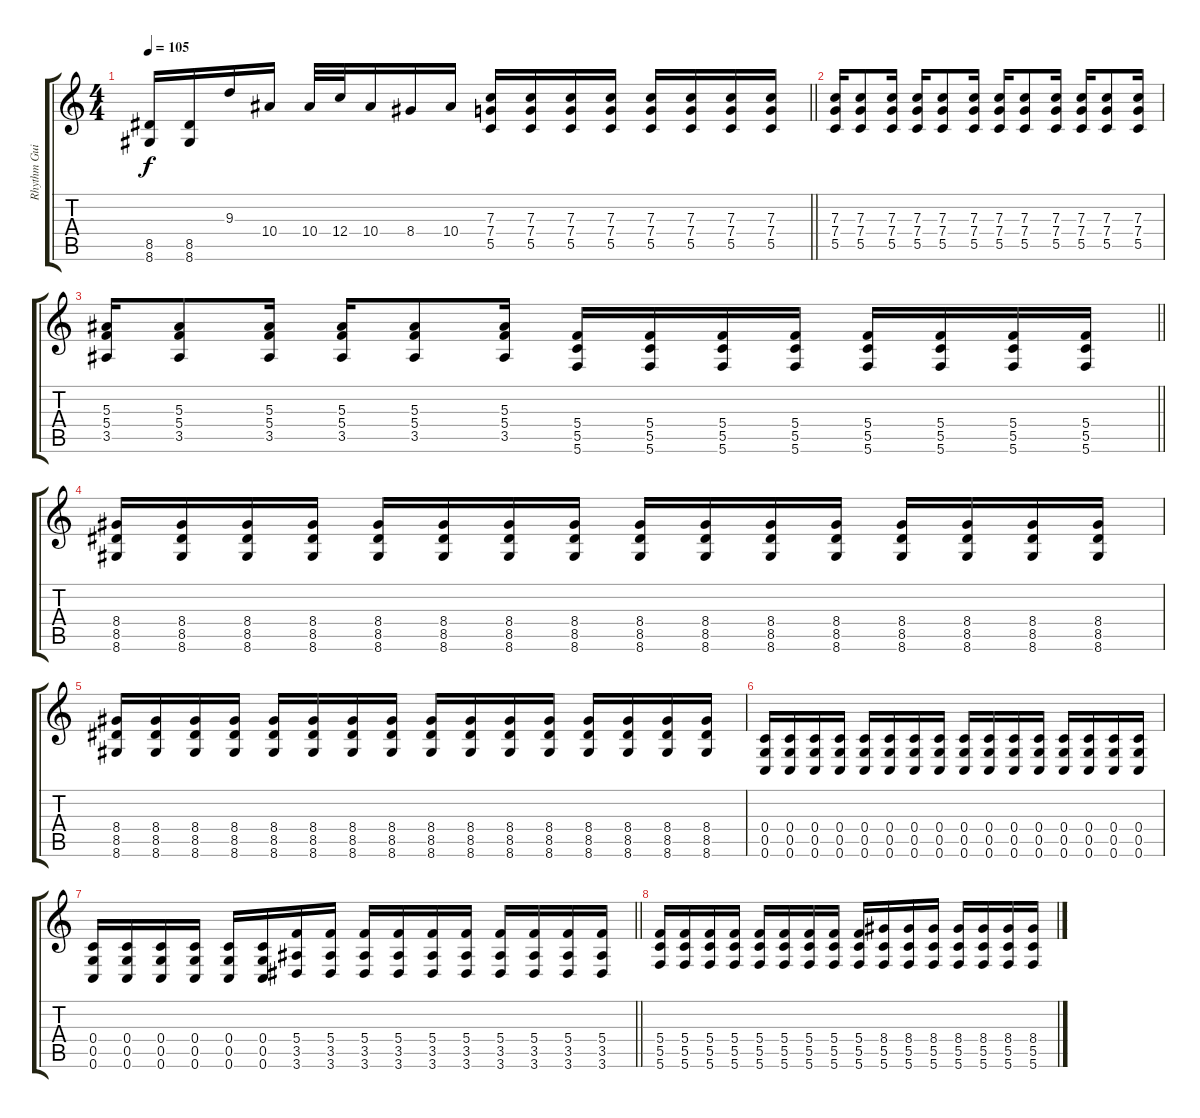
\track ("Rhythm Guitar" "Rhythm Gui") {instrument distortionguitar}
\staff {score tabs}
\tuning (D4 A3 F3 C3 G2 C2) {hide}
\ts (4 4)
\tempo 105
\clef g2
\barLineRight lightlight
\ks c
(8.5 8.6).16{dy f} (8.5 8.6).16 9.3.16 10.4.16 10.4.32 12.4.32 10.4.16 8.4.16 10.4.16 (7.3 7.4 5.5).16 (7.3 7.4 5.5).16 (7.3 7.4 5.5).16 (7.3 7.4 5.5).16 (7.3 7.4 5.5).16 (7.3 7.4 5.5).16 (7.3 7.4 5.5).16 (7.3 7.4 5.5).16 |
\section ("" "")
(7.3 7.4 5.5).16 (7.3 7.4 5.5).8 (7.3 7.4 5.5).16 (7.3 7.4 5.5).16 (7.3 7.4 5.5).8 (7.3 7.4 5.5).16 (7.3 7.4 5.5).16 (7.3 7.4 5.5).8 (7.3 7.4 5.5).16 (7.3 7.4 5.5).16 (7.3 7.4 5.5).8 (7.3 7.4 5.5).16 |
\barLineRight lightlight
(5.3 5.4 3.5).16 (5.3 5.4 3.5).8 (5.3 5.4 3.5).16 (5.3 5.4 3.5).16 (5.3 5.4 3.5).8 (5.3 5.4 3.5).16 (5.4 5.5 5.6).16 (5.4 5.5 5.6).16 (5.4 5.5 5.6).16 (5.4 5.5 5.6).16 (5.4 5.5 5.6).16 (5.4 5.5 5.6).16 (5.4 5.5 5.6).16 (5.4 5.5 5.6).16 |
\section ("" "")
(8.4 8.5 8.6).16 (8.4 8.5 8.6).16 (8.4 8.5 8.6).16 (8.4 8.5 8.6).16 (8.4 8.5 8.6).16 (8.4 8.5 8.6).16 (8.4 8.5 8.6).16 (8.4 8.5 8.6).16 (8.4 8.5 8.6).16 (8.4 8.5 8.6).16 (8.4 8.5 8.6).16 (8.4 8.5 8.6).16 (8.4 8.5 8.6).16 (8.4 8.5 8.6).16 (8.4 8.5 8.6).16 (8.4 8.5 8.6).16 |
(8.4 8.5 8.6).16 (8.4 8.5 8.6).16 (8.4 8.5 8.6).16 (8.4 8.5 8.6).16 (8.4 8.5 8.6).16 (8.4 8.5 8.6).16 (8.4 8.5 8.6).16 (8.4 8.5 8.6).16 (8.4 8.5 8.6).16 (8.4 8.5 8.6).16 (8.4 8.5 8.6).16 (8.4 8.5 8.6).16 (8.4 8.5 8.6).16 (8.4 8.5 8.6).16 (8.4 8.5 8.6).16 (8.4 8.5 8.6).16 |
(0.4 0.5 0.6).16 (0.4 0.5 0.6).16 (0.4 0.5 0.6).16 (0.4 0.5 0.6).16 (0.4 0.5 0.6).16 (0.4 0.5 0.6).16 (0.4 0.5 0.6).16 (0.4 0.5 0.6).16 (0.4 0.5 0.6).16 (0.4 0.5 0.6).16 (0.4 0.5 0.6).16 (0.4 0.5 0.6).16 (0.4 0.5 0.6).16 (0.4 0.5 0.6).16 (0.4 0.5 0.6).16 (0.4 0.5 0.6).16 |
\barLineRight lightlight
(0.4 0.5 0.6).16 (0.4 0.5 0.6).16 (0.4 0.5 0.6).16 (0.4 0.5 0.6).16 (0.4 0.5 0.6).16 (0.4 0.5 0.6).16 (5.4 3.5 3.6).16 (5.4 3.5 3.6).16 (5.4 3.5 3.6).16 (5.4 3.5 3.6).16 (5.4 3.5 3.6).16 (5.4 3.5 3.6).16 (5.4 3.5 3.6).16 (5.4 3.5 3.6).16 (5.4 3.5 3.6).16 (5.4 3.5 3.6).16 |
\section ("" "")
(5.4 5.5 5.6).16 (5.4 5.5 5.6).16 (5.4 5.5 5.6).16 (5.4 5.5 5.6).16 (5.4 5.5 5.6).16 (5.4 5.5 5.6).16 (5.4 5.5 5.6).16 (5.4 5.5 5.6).16 (5.4 5.5 5.6).16 (8.4 5.5 5.6).16 (8.4 5.5 5.6).16 (8.4 5.5 5.6).16 (8.4 5.5 5.6).16 (8.4 5.5 5.6).16 (8.4 5.5 5.6).16 (8.4 5.5 5.6).16
